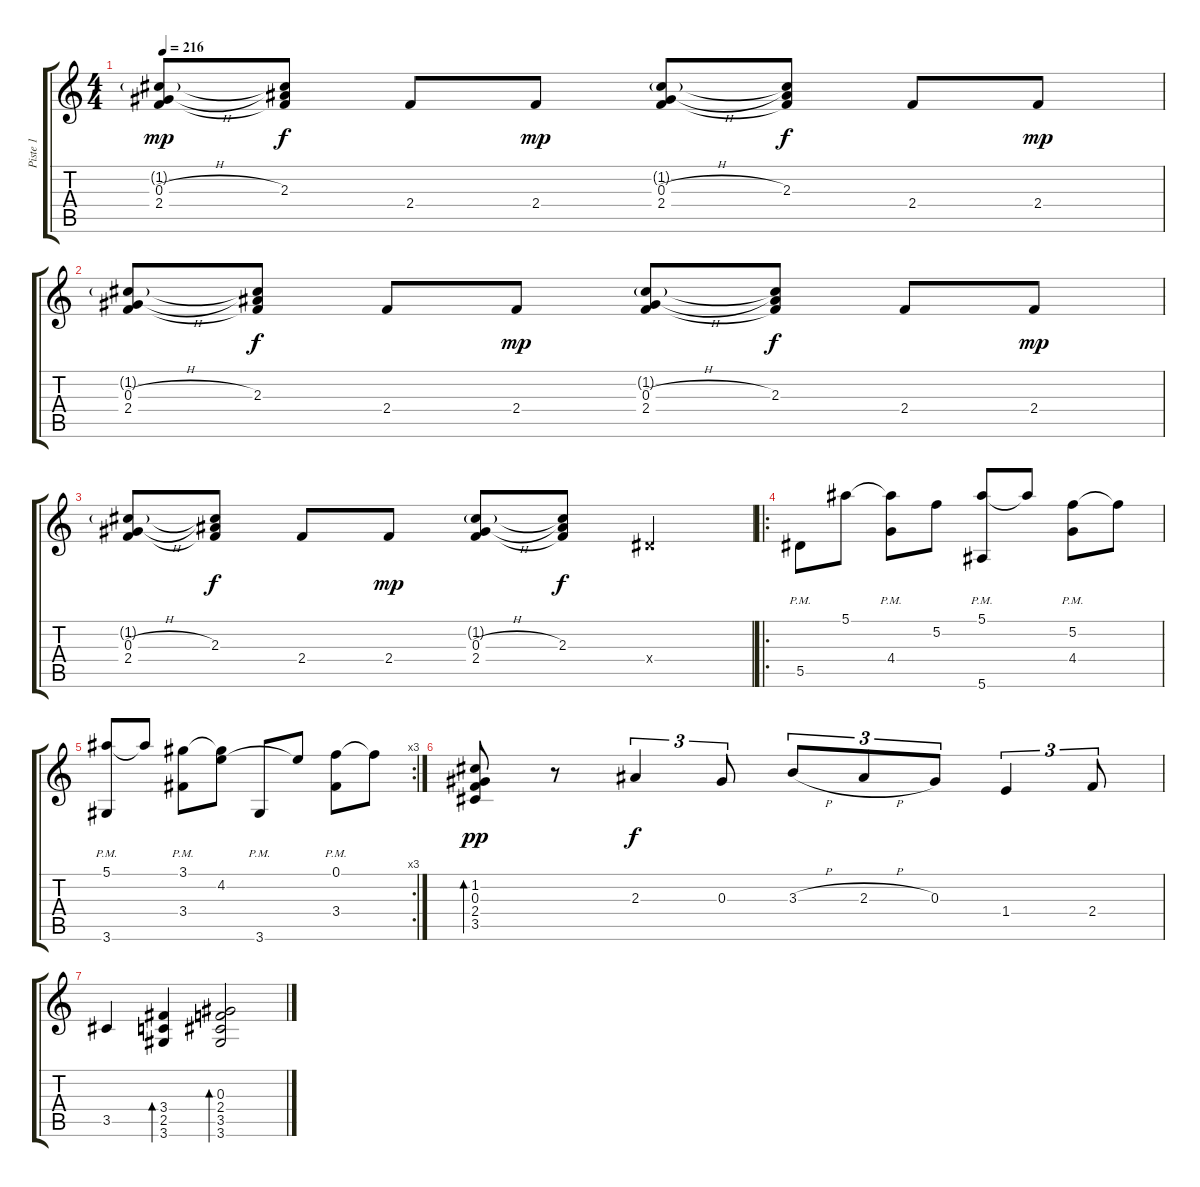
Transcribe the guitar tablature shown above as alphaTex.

\track ("Piste 1" "Piste 1") {instrument electricguitarjazz}
\staff {score tabs}
\tuning (F4 C4 Ab3 Eb3 Bb2 F2) {hide}
\ts (4 4)
\tempo 216
\clef g2
\ks c
(1.2{g} 0.3{h} 2.4).8{dy mp} (1.2{t} 2.3 2.4{t}).8{dy f} 2.4.8 2.4.8{dy mp} (1.2{g} 0.3{h} 2.4).8 (1.2{t} 2.3 2.4{t}).8{dy f} 2.4.8 2.4.8{dy mp} |
(1.2{g} 0.3{h} 2.4).8 (1.2{t} 2.3 2.4{t}).8{dy f} 2.4.8 2.4.8{dy mp} (1.2{g} 0.3{h} 2.4).8 (1.2{t} 2.3 2.4{t}).8{dy f} 2.4.8 2.4.8{dy mp} |
(1.2{g} 0.3{h} 2.4).8 (1.2{t} 2.3 2.4{t}).8{dy f} 2.4.8 2.4.8{dy mp} (1.2{g} 0.3{h} 2.4).8 (1.2{t} 2.3 2.4{t}).8{dy f} 0.4{x}.4 |
\ro
5.5{pm}.8 5.1.8 (5.1{t} 4.4{pm}).8 5.2.8 (5.1 5.6{pm}).8 5.1{t}.8 (5.2 4.4{pm}).8 5.2{t}.8 |
\rc 3
(5.1 3.6{pm}).8 5.1{t}.8 (3.1 3.4{pm}).8 (3.1{t} 4.2).8 3.6{pm}.8 4.2{t}.8 (0.1 3.4{pm}).8 0.1{t}.8 |
(1.2 0.3 2.4 3.5).8{bd 60 dy pp} r.8 2.3.4{tu (3 2) dy f} 0.3.8{tu (3 2)} 3.3{h}.8{tu (3 2)} 2.3{h}.8{tu (3 2)} 0.3.8{tu (3 2)} 1.4.4{tu (3 2)} 2.4.8{tu (3 2)} |
3.5.4 (3.4 2.5 3.6).4{bd 60} (0.3 2.4 3.5 3.6).2{bd 60}
